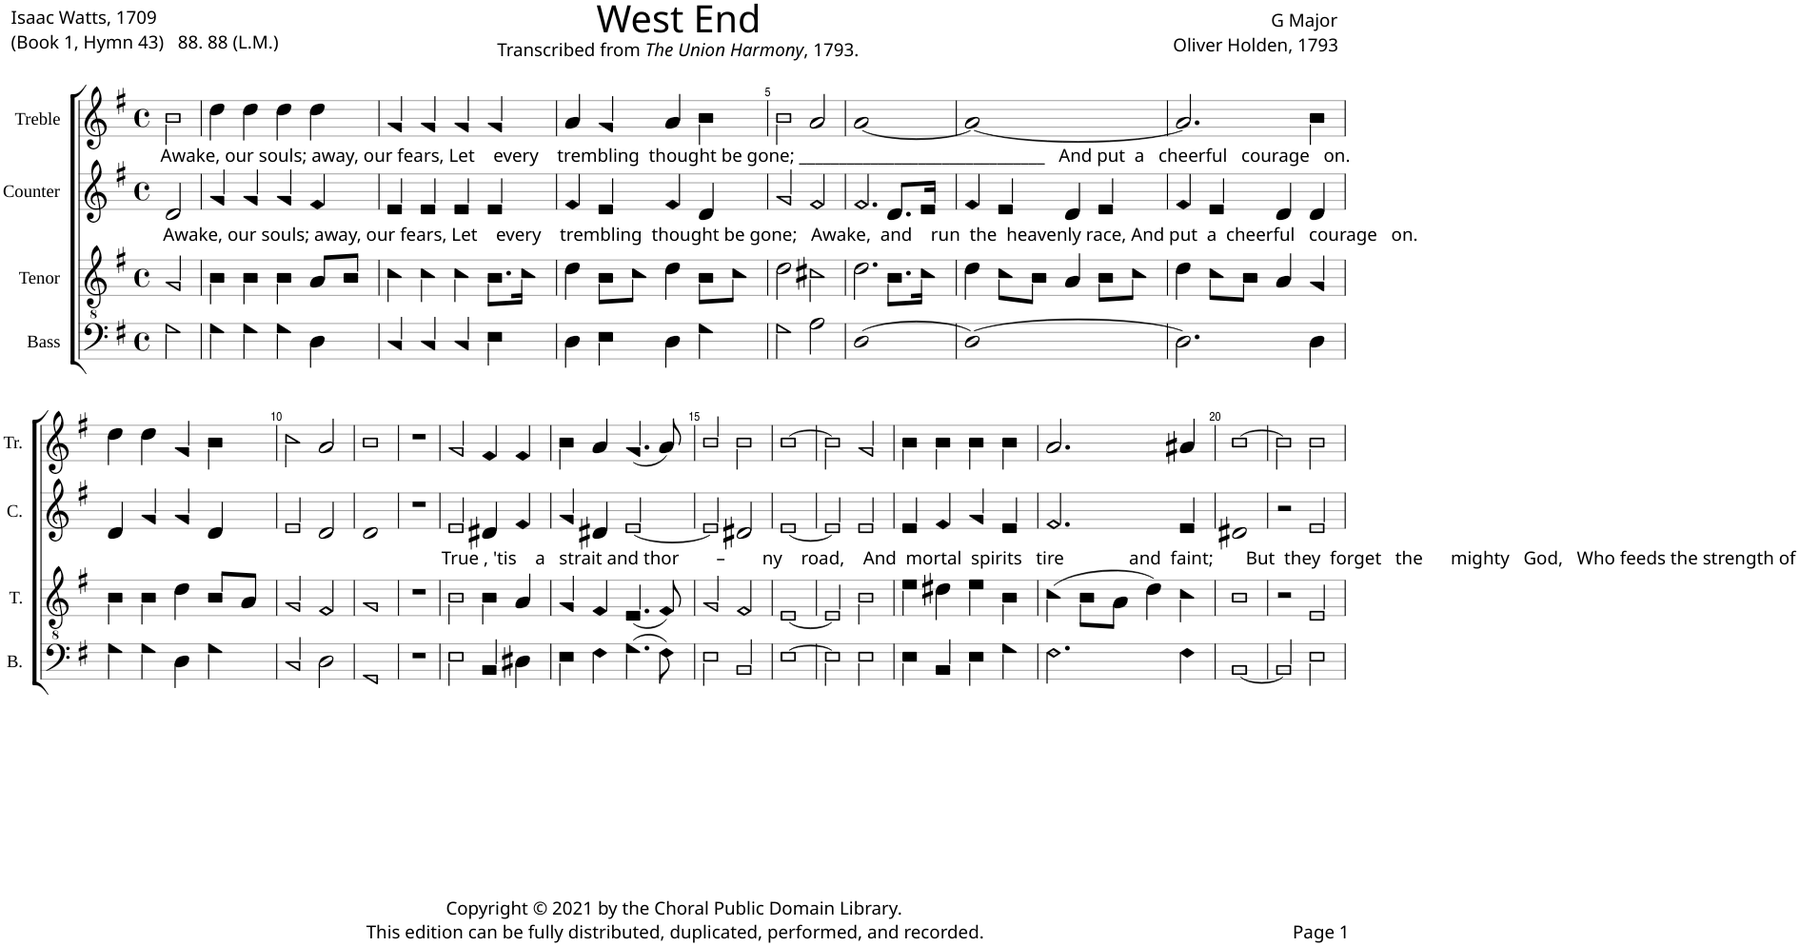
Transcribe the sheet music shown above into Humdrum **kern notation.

**kern	**kern	**kern	**kern
*part4	*part3	*part2	*part1
*staff4	*staff3	*staff2	*staff1
*I"Bass	*I"Tenor	*I"Counter	*I"Treble
*I'B.	*I'T.	*I'C.	*I'Tr.
*clefF4	*clefGv2	*clefG2	*clefG2
*k[f#]	*k[f#]	*k[f#]	*k[f#]
*M4/4	*M4/4	*M4/4	*M4/4
*met(c)	*met(c)	*met(c)	*met(c)
=1	=1	=1	=1
!	!	!	!LO:TX:b:t=Awake, our souls; away, our fears, Let    every    trembling  thought be gone; _______________________________   And put  a   cheerful   courage   on.
!	!	!LO:TX:b:t=Awake, our souls; away, our fears, Let    every    trembling  thought be gone;   Awake,  and    run  the  heavenly race, And put  a  cheerful   courage   on.	!
2G!\	2G!/	2d!/	2b!\
=2	=2	=2	=2
4G!\	4B!\	4g!/	4dd!\
4G!\	4B!\	4g!/	4dd!\
4G!\	4B!\	4g!/	4dd!\
4D!\	8A!/L	4f#!/	4dd!\
.	8B!/J	.	.
=3	=3	=3	=3
4C!/	4c!\	4e!/	4g!/
4C!/	4c!\	4e!/	4g!/
4C!/	4c!\	4e!/	4g!/
4E!\	8.B!\L	4e!/	4g!/
.	16c!\Jk	.	.
=4	=4	=4	=4
4D!\	4d!\	4f#!/	4a!/
4E!\	8B!\L	4e!/	4g!/
.	8c!\J	.	.
4D!\	4d!\	4f#!/	4a!/
4G!\	8B!\L	4d!/	4b!\
.	8c!\J	.	.
=5	=5	=5	=5
2G!\	2d!\	2g!/	2b!\
2A!\	2c#X!\	2f#!/	2a!/
=6	=6	=6	=6
[1D!	2.d!\	2.f#!/	[1a!
.	8.B!\L	8.d!/L	.
.	16c!\Jk	16e!/Jk	.
=7	=7	=7	=7
1D!_	4d!\	4f#!/	1a!_
.	8c!\L	4e!/	.
.	8B!\J	.	.
.	4A!/	4d!/	.
.	8B!\L	4e!/	.
.	8c!\J	.	.
=8	=8	=8	=8
2.D!\]	4d!\	4f#!/	2.a!/]
.	8c!\L	4e!/	.
.	8B!\J	.	.
.	4A!/	4d!/	.
4D!\	4G!/	4d!/	4b!\
!!LO:LB:g=z
=9	=9	=9	=9
4G!\	4B!\	4d!/	4dd!\
4G!\	4B!\	4g!/	4dd!\
4D!\	4d!\	4g!/	4g!/
4G!\	8B!/L	4d!/	4b!\
.	8A!/J	.	.
=10	=10	=10	=10
2C!/	2G!/	2e!/	2cc!\
2D!\	2F#!/	2d!/	2a!/
=11	=11	=11	=11
1GG!	1G!	1d!	1b!
=12	=12	=12	=12
1r	1r	1r	1r
=13	=13	=13	=13
!	!	!LO:TX:b:t=True , 'tis    a   strait and thor        –        ny    road,    And  mortal  spirits   tire              and  faint;       But  they  forget   the      mighty   God,   Who feeds the strength of	!
2E!\	2B!\	2e!/	2g!/
4BB!/	4B!\	4d#X!/	4f#!/
4D#X!\	4A!/	4f#!/	4f#!/
=14	=14	=14	=14
4E!\	4G!/	4g!/	4b!\
4F#!\	4F#!/	4d#X!/	4a!/
(4.G!\	(4.E!/	[2e!/	(4.g!/
8F#!\)	8F#!/)	.	8a!/)
=15	=15	=15	=15
2E!\	2G!/	2e!/]	2b!/
2BB!/	2F#!/	2d#X!/	2b!\
=16	=16	=16	=16
[1E!	[1E!	[1e!	[1b!
=17	=17	=17	=17
2E!\]	2E!/]	2e!/]	2b!\]
2E!\	2B!\	2e!/	2g!/
=18	=18	=18	=18
4E!\	4e!\	4e!/	4b!\
4BB!/	4d#X!\	4f#!/	4b!\
4E!\	4e!\	4g!/	4b!\
4G!\	4B!\	4e!/	4b!\
=19	=19	=19	=19
2.F#!\	(4c!\	2.f#!/	2.a!/
.	8B!\L	.	.
.	8A!\J	.	.
.	4d!\)	.	.
4F#!\	4c!\	4e!/	4a#X!/
=20	=20	=20	=20
[1BB!	1B!	1d#X!	[1b!
=21	=21	=21	=21
2BB!/]	2r	2r	2b!\]
2E!\	2E!/	2e!/	2b!\
=	=	=	=
*-	*-	*-	*-
